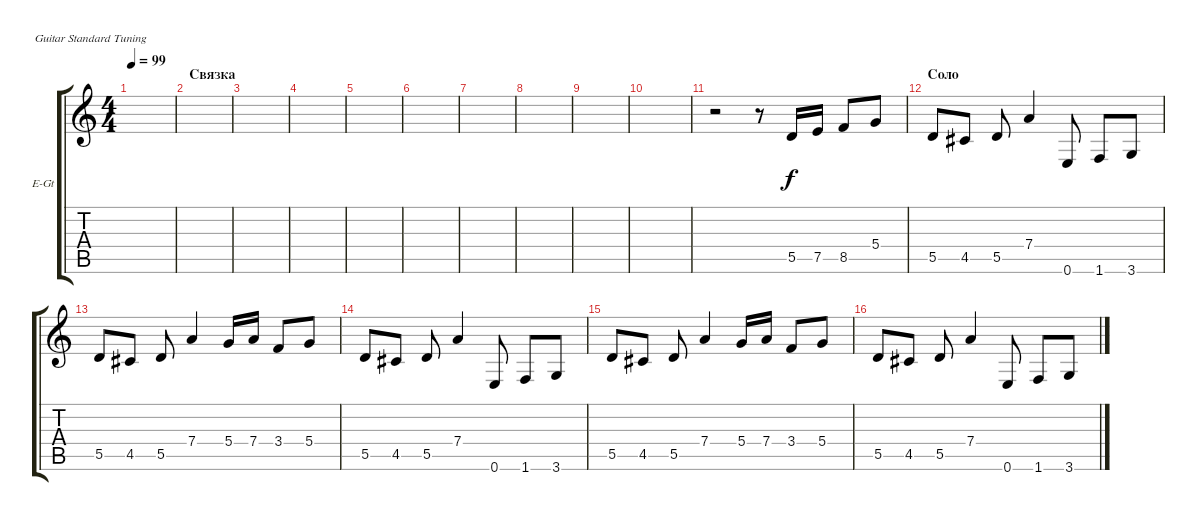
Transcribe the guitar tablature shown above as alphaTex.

\defaultSystemsLayout 4
\bracketExtendMode groupsimilarinstruments
\firstSystemTrackNameOrientation horizontal
\otherSystemsTrackNameOrientation horizontal
\track ("Г. Каспарян" "E-Gt") {instrument overdrivenguitar}
\staff {score tabs}
\tuning (E4 B3 G3 D3 A2 E2)
\ts (4 4)
\tempo 99
\clef g2
\scale
0.333333
\ks c
|
\section ("" "Связка")
\scale
0.333333 |
\scale
0.333333 |
\scale
0.333333 |
\scale
0.333333 |
\scale
0.333333 |
\scale
0.333333 |
\scale
0.333333 |
\scale
0.333333 |
\scale
0.333333 |
r.2 r.8 5.5.16 7.5.16 8.5.8 5.4.8 |
\section ("" "Соло")
\scale
0.333333 5.5.8 4.5.8 5.5.8 7.4.4 0.6.8 1.6.8 3.6.8 |
\scale
0.333333 5.5.8 4.5.8 5.5.8 7.4.4 5.4.16 7.4.16 3.4.8 5.4.8 |
\scale
0.333333 5.5.8 4.5.8 5.5.8 7.4.4 0.6.8 1.6.8 3.6.8 |
\scale
0.333333 5.5.8 4.5.8 5.5.8 7.4.4 5.4.16 7.4.16 3.4.8 5.4.8 |
\scale
0.333333 5.5.8 4.5.8 5.5.8 7.4.4 0.6.8 1.6.8 3.6.8
